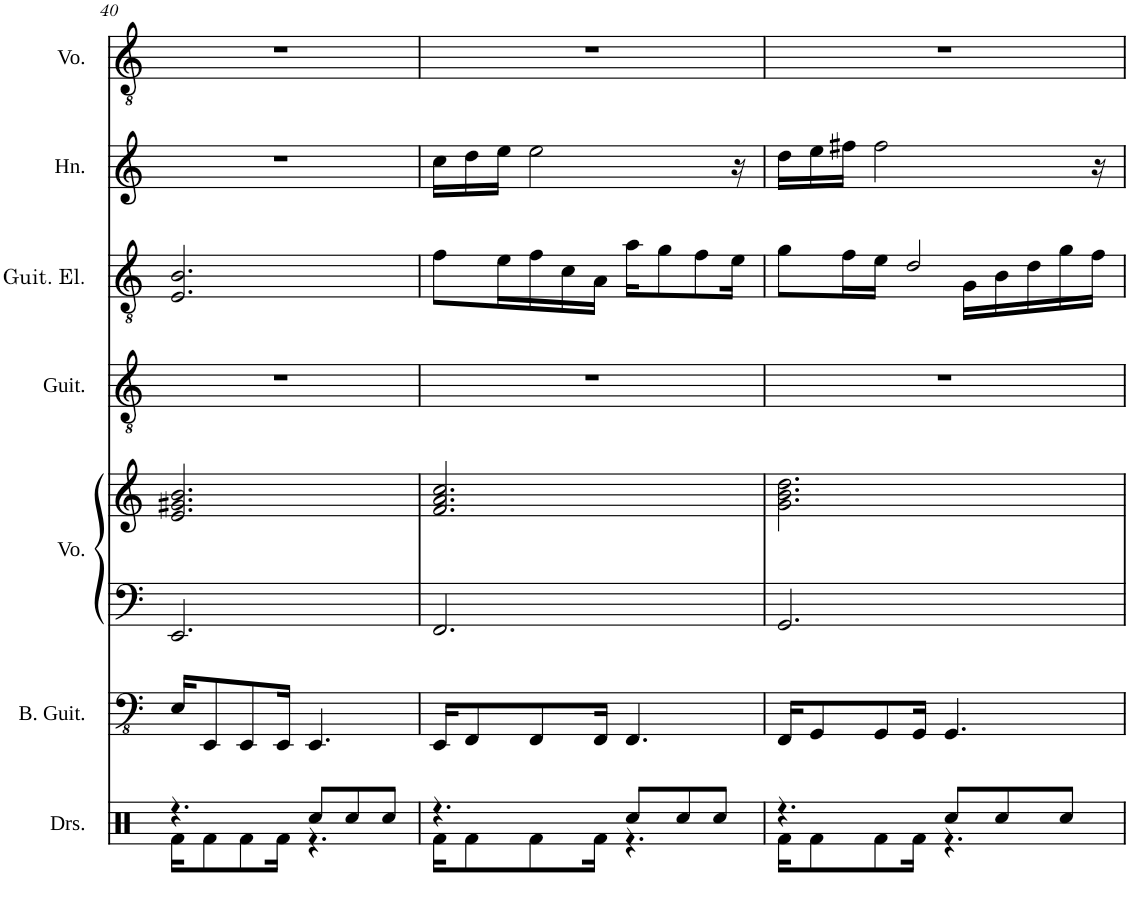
**kern	**kern	**kern	**kern	**kern	**kern	**kern	**kern
*part7	*part6	*part5	*part5	*part4	*part3	*part2	*part1
*staff8	*staff7	*staff6	*staff5	*staff4	*staff3	*staff2	*staff1
*I"Drumset	*I"Bass Guitar	*I"Voice	*	*I"Guitar	*I"Guitare électrique	*I"Horn	*I"Voice
*I'Drs.	*I'B. Guit.	*I'Vo.	*	*I'Guit.	*I'Guit. El.	*I'Hn.	*I'Vo.
!!LO:PB:g=z
*clefX	*clefFv4	*clefF4	*clefG2	*clefGv2	*clefGv2	*clefG2	*clefGv2
*	*	*	*	*	*	*Trd4c7	*
*k[]	*k[]	*k[]	*k[]	*k[]	*k[]	*k[]	*k[]
*M6/8	*M6/8	*M6/8	*M6/8	*M6/8	*M6/8	*M6/8	*M6/8
=40	=40	=40	=40	=40	=40	=40	=40
*^	*	*	*	*	*	*	*
4.r	16Rf\KL	16EE/KL	2.EE/	2.e/ 2.g#X/ 2.b/	2.r	2.E/ 2.B/	2.r	2.r
.	8Rf\	8EEE/	.	.	.	.	.	.
.	8Rf\	8EEE/	.	.	.	.	.	.
.	16Rf\Jk	16EEE/Jk	.	.	.	.	.	.
8Rcc/L	4.r	4.EEE/	.	.	.	.	.	.
8Rcc/	.	.	.	.	.	.	.	.
8Rcc/J	.	.	.	.	.	.	.	.
=41	=41	=41	=41	=41	=41	=41	=41	=41
4.r	16Rf\KL	16EEE/KL	2.FF/	2.f/ 2.a/ 2.cc/	2.r	8f\L	16cc\LL	2.r
.	8Rf\	8FFF/	.	.	.	.	16dd\	.
.	.	.	.	.	.	16e\L	16ee\JJ	.
.	8Rf\	8FFF/	.	.	.	16f\	2ee\	.
.	.	.	.	.	.	16c\	.	.
.	16Rf\Jk	16FFF/Jk	.	.	.	16A\JJ	.	.
8Rcc/L	4.r	4.FFF/	.	.	.	16a\KL	.	.
.	.	.	.	.	.	8g\	.	.
8Rcc/	.	.	.	.	.	.	.	.
.	.	.	.	.	.	8f\	.	.
8Rcc/J	.	.	.	.	.	.	.	.
.	.	.	.	.	.	16e\Jk	16r	.
=42	=42	=42	=42	=42	=42	=42	=42	=42
*	*	*	*	*	*	*^	*	*
4.r	16Rf\KL	16FFF/KL	2.GG/	2.g\ 2.b\ 2.dd\	2.r	8g\L	4..ryy	16dd\LL	2.r
.	8Rf\	8GGG/	.	.	.	.	.	16ee\	.
.	.	.	.	.	.	16f\L	.	16ff#X\JJ	.
.	8Rf\	8GGG/	.	.	.	16e\JJ	.	2ff#\	.
.	.	.	.	.	.	2d/	.	.	.
.	16Rf\Jk	16GGG/Jk	.	.	.	.	.	.	.
8Rcc/L	4.r	4.GGG/	.	.	.	.	.	.	.
.	.	.	.	.	.	.	16G\LL	.	.
8Rcc/	.	.	.	.	.	.	16B\	.	.
.	.	.	.	.	.	.	16d\	.	.
8Rcc/J	.	.	.	.	.	.	16g\	.	.
.	.	.	.	.	.	.	16f\JJ	16r	.
*v	*v	*	*	*	*	*v	*v	*	*
=	=	=	=	=	=	=	=
*-	*-	*-	*-	*-	*-	*-	*-
